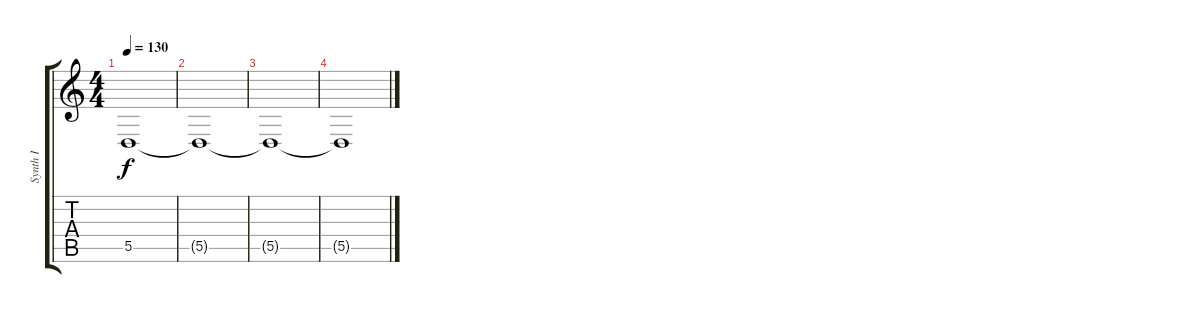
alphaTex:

\track ("Synth I" "Synth I") {instrument sopranosax}
\staff {score tabs}
\tuning (E4 B3 G3 D3 A2 E2) {hide}
\ts (4 4)
\tempo 130
\clef g2
\ks c
5.5.1{dy f} |
5.5{t}.1 |
5.5{t}.1 |
5.5{t}.1
